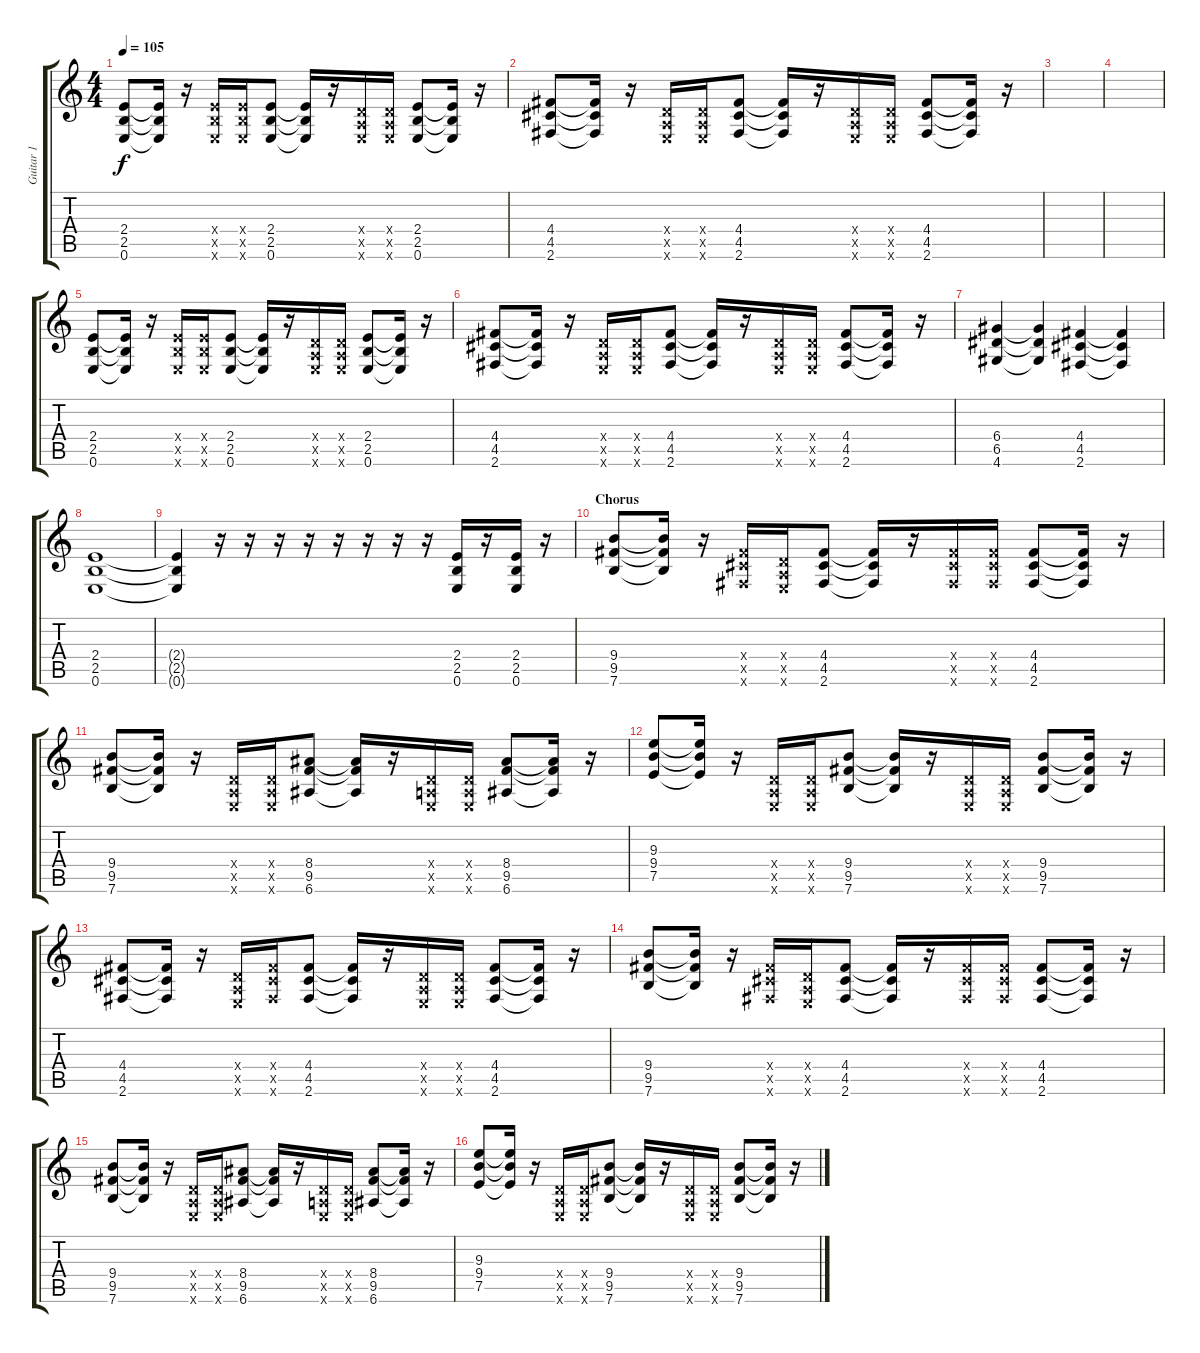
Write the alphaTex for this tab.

\track ("Guitar 1" "Guitar 1") {instrument overdrivenguitar}
\staff {score tabs}
\tuning (E4 B3 G3 D3 A2 E2) {hide}
\ts (4 4)
\tempo 105
\clef g2
\ks c
(2.4 2.5 0.6).8{dy f} (2.4{t} 2.5{t} 0.6{t}).16 r.16 (2.4{x} 2.5{x} 0.6{x}).16 (2.4{x} 2.5{x} 0.6{x}).16 (2.4 2.5 0.6).8 (2.4{t} 2.5{t} 0.6{t}).16 r.16 (0.4{x} 0.5{x} 0.6{x}).16 (0.4{x} 0.5{x} 0.6{x}).16 (2.4 2.5 0.6).8 (2.4{t} 2.5{t} 0.6{t}).16 r.16 |
(4.4 4.5 2.6).8 (4.4{t} 4.5{t} 2.6{t}).16 r.16 (0.4{x} 0.5{x} 0.6{x}).16 (0.4{x} 0.5{x} 0.6{x}).16 (4.4 4.5 2.6).8 (4.4{t} 4.5{t} 2.6{t}).16 r.16 (0.4{x} 0.5{x} 0.6{x}).16 (0.4{x} 0.5{x} 0.6{x}).16 (4.4 4.5 2.6).8 (4.4{t} 4.5{t} 2.6{t}).16 r.16 |
|
|
(2.4 2.5 0.6).8 (2.4{t} 2.5{t} 0.6{t}).16 r.16 (2.4{x} 2.5{x} 0.6{x}).16 (2.4{x} 2.5{x} 0.6{x}).16 (2.4 2.5 0.6).8 (2.4{t} 2.5{t} 0.6{t}).16 r.16 (0.4{x} 0.5{x} 0.6{x}).16 (0.4{x} 0.5{x} 0.6{x}).16 (2.4 2.5 0.6).8 (2.4{t} 2.5{t} 0.6{t}).16 r.16 |
(4.4 4.5 2.6).8 (4.4{t} 4.5{t} 2.6{t}).16 r.16 (0.4{x} 0.5{x} 0.6{x}).16 (0.4{x} 0.5{x} 0.6{x}).16 (4.4 4.5 2.6).8 (4.4{t} 4.5{t} 2.6{t}).16 r.16 (0.4{x} 0.5{x} 0.6{x}).16 (0.4{x} 0.5{x} 0.6{x}).16 (4.4 4.5 2.6).8 (4.4{t} 4.5{t} 2.6{t}).16 r.16 |
(6.4 6.5 4.6).4 (6.4{t} 6.5{t} 4.6{t}).4 (4.4 4.5 2.6).4 (4.4{t} 4.5{t} 2.6{t}).4 |
(2.4 2.5 0.6).1{volume 0} |
(2.4{t} 2.5{t} 0.6{t}).4 r.16 r.16 r.16 r.16 r.16 r.16 r.16 r.16 (2.4 2.5 0.6).16{volume 16} r.16 (2.4 2.5 0.6).16{volume 16} r.16 |
\section ("" "Chorus")
(9.4 9.5 7.6).8{volume 16} (9.4{t} 9.5{t} 7.6{t}).16 r.16 (4.4{x} 4.5{x} 2.6{x}).16 (0.4{x} 0.5{x} 0.6{x}).16 (4.4 4.5 2.6).8 (4.4{t} 4.5{t} 2.6{t}).16 r.16 (4.4{x} 4.5{x} 2.6{x}).16 (4.4{x} 4.5{x} 2.6{x}).16 (4.4 4.5 2.6).8 (4.4{t} 4.5{t} 2.6{t}).16 r.16 |
(9.4 9.5 7.6).8 (9.4{t} 9.5{t} 7.6{t}).16 r.16 (0.4{x} 0.5{x} 0.6{x}).16 (0.4{x} 0.5{x} 0.6{x}).16 (8.4 9.5 6.6).8 (8.4{t} 9.5{t} 6.6{t}).16 r.16 (0.4{x} 0.5{x} 0.6{x}).16 (0.4{x} 0.5{x} 0.6{x}).16 (8.4 9.5 6.6).8 (8.4{t} 9.5{t} 6.6{t}).16 r.16 |
(9.3 9.4 7.5).8 (9.3{t} 9.4{t} 7.5{t}).16 r.16 (0.4{x} 0.5{x} 0.6{x}).16 (0.4{x} 0.5{x} 0.6{x}).16 (9.4 9.5 7.6).8 (9.4{t} 9.5{t} 7.6{t}).16 r.16 (0.4{x} 0.5{x} 0.6{x}).16 (0.4{x} 0.5{x} 0.6{x}).16 (9.4 9.5 7.6).8 (9.4{t} 9.5{t} 7.6{t}).16 r.16 |
(4.4 4.5 2.6).8 (4.4{t} 4.5{t} 2.6{t}).16 r.16 (0.4{x} 0.5{x} 0.6{x}).16 (4.4{x} 4.5{x} 2.6{x}).16 (4.4 4.5 2.6).8 (4.4{t} 4.5{t} 2.6{t}).16 r.16 (0.4{x} 0.5{x} 0.6{x}).16 (0.4{x} 0.5{x} 0.6{x}).16 (4.4 4.5 2.6).8 (4.4{t} 4.5{t} 2.6{t}).16 r.16 |
(9.4 9.5 7.6).8 (9.4{t} 9.5{t} 7.6{t}).16 r.16 (4.4{x} 4.5{x} 2.6{x}).16 (0.4{x} 0.5{x} 0.6{x}).16 (4.4 4.5 2.6).8 (4.4{t} 4.5{t} 2.6{t}).16 r.16 (4.4{x} 4.5{x} 2.6{x}).16 (4.4{x} 4.5{x} 2.6{x}).16 (4.4 4.5 2.6).8 (4.4{t} 4.5{t} 2.6{t}).16 r.16 |
(9.4 9.5 7.6).8 (9.4{t} 9.5{t} 7.6{t}).16 r.16 (0.4{x} 0.5{x} 0.6{x}).16 (0.4{x} 0.5{x} 0.6{x}).16 (8.4 9.5 6.6).8 (8.4{t} 9.5{t} 6.6{t}).16 r.16 (0.4{x} 0.5{x} 0.6{x}).16 (0.4{x} 0.5{x} 0.6{x}).16 (8.4 9.5 6.6).8 (8.4{t} 9.5{t} 6.6{t}).16 r.16 |
(9.3 9.4 7.5).8 (9.3{t} 9.4{t} 7.5{t}).16 r.16 (0.4{x} 0.5{x} 0.6{x}).16 (0.4{x} 0.5{x} 0.6{x}).16 (9.4 9.5 7.6).8 (9.4{t} 9.5{t} 7.6{t}).16 r.16 (0.4{x} 0.5{x} 0.6{x}).16 (0.4{x} 0.5{x} 0.6{x}).16 (9.4 9.5 7.6).8 (9.4{t} 9.5{t} 7.6{t}).16 r.16
